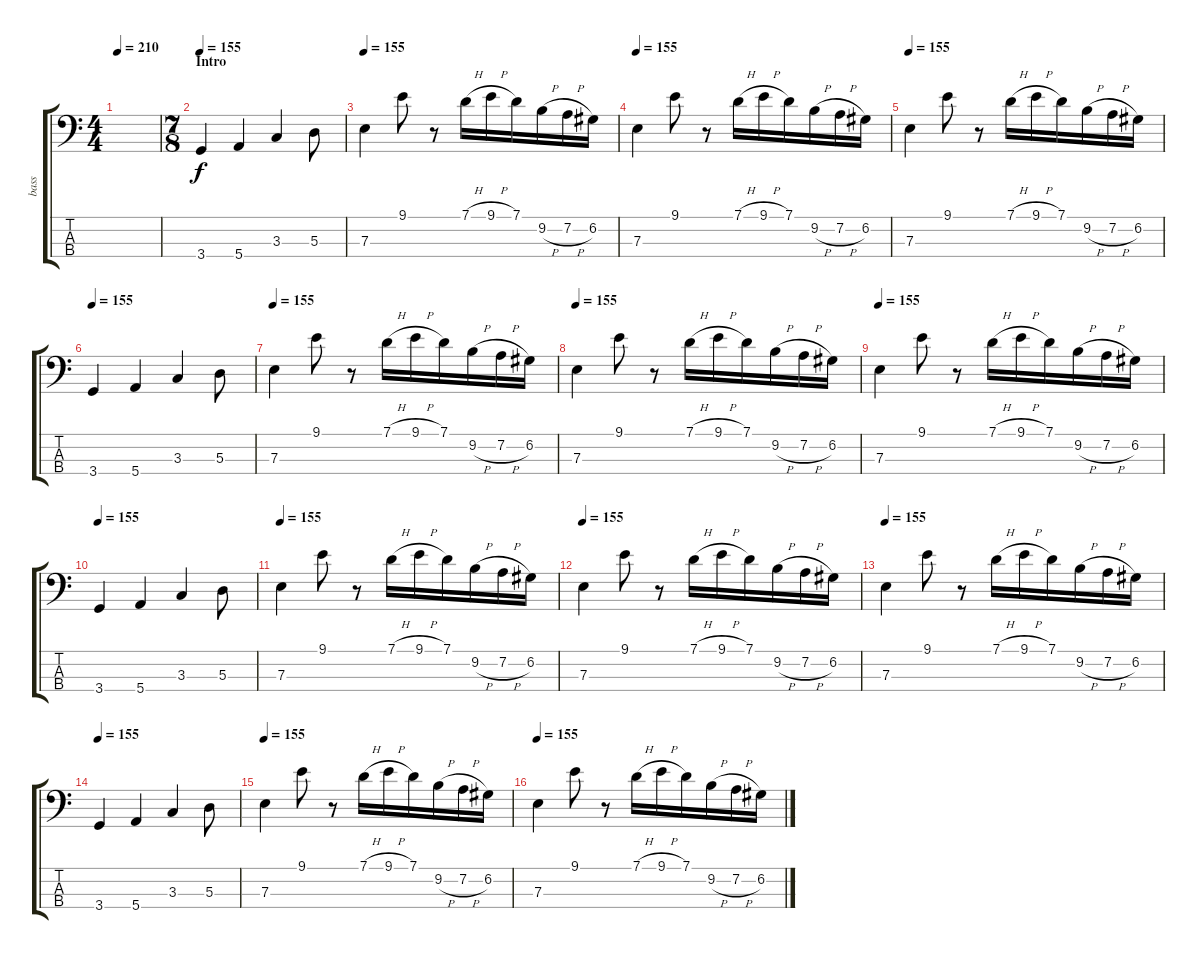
\track ("bass" "bass") {instrument electricbassfinger}
\staff {score tabs}
\tuning (G2 D2 A1 E1) {hide}
\ts (4 4)
\tempo 210
\tempo 155
\tempo 210
\clef f4
\ks c
|
\ts (7 8)
\section ("" "Intro")
\tempo 155
3.4.4 5.4.4 3.3.4 5.3.8 |
\tempo 155
7.3.4 9.1.8 r.8 7.1{h}.16 9.1{h}.16 7.1.16 9.2{h}.16 7.2{h}.16 6.2.16 |
\tempo 155
7.3.4 9.1.8 r.8 7.1{h}.16 9.1{h}.16 7.1.16 9.2{h}.16 7.2{h}.16 6.2.16 |
\tempo 155
7.3.4 9.1.8 r.8 7.1{h}.16 9.1{h}.16 7.1.16 9.2{h}.16 7.2{h}.16 6.2.16 |
\tempo 155
3.4.4 5.4.4 3.3.4 5.3.8 |
\tempo 155
7.3.4 9.1.8 r.8 7.1{h}.16 9.1{h}.16 7.1.16 9.2{h}.16 7.2{h}.16 6.2.16 |
\tempo 155
7.3.4 9.1.8 r.8 7.1{h}.16 9.1{h}.16 7.1.16 9.2{h}.16 7.2{h}.16 6.2.16 |
\tempo 155
7.3.4 9.1.8 r.8 7.1{h}.16 9.1{h}.16 7.1.16 9.2{h}.16 7.2{h}.16 6.2.16 |
\tempo 155
3.4.4 5.4.4 3.3.4 5.3.8 |
\tempo 155
7.3.4 9.1.8 r.8 7.1{h}.16 9.1{h}.16 7.1.16 9.2{h}.16 7.2{h}.16 6.2.16 |
\tempo 155
7.3.4 9.1.8 r.8 7.1{h}.16 9.1{h}.16 7.1.16 9.2{h}.16 7.2{h}.16 6.2.16 |
\tempo 155
7.3.4 9.1.8 r.8 7.1{h}.16 9.1{h}.16 7.1.16 9.2{h}.16 7.2{h}.16 6.2.16 |
\tempo 155
3.4.4 5.4.4 3.3.4 5.3.8 |
\tempo 155
7.3.4 9.1.8 r.8 7.1{h}.16 9.1{h}.16 7.1.16 9.2{h}.16 7.2{h}.16 6.2.16 |
\tempo 155
7.3.4 9.1.8 r.8 7.1{h}.16 9.1{h}.16 7.1.16 9.2{h}.16 7.2{h}.16 6.2.16
